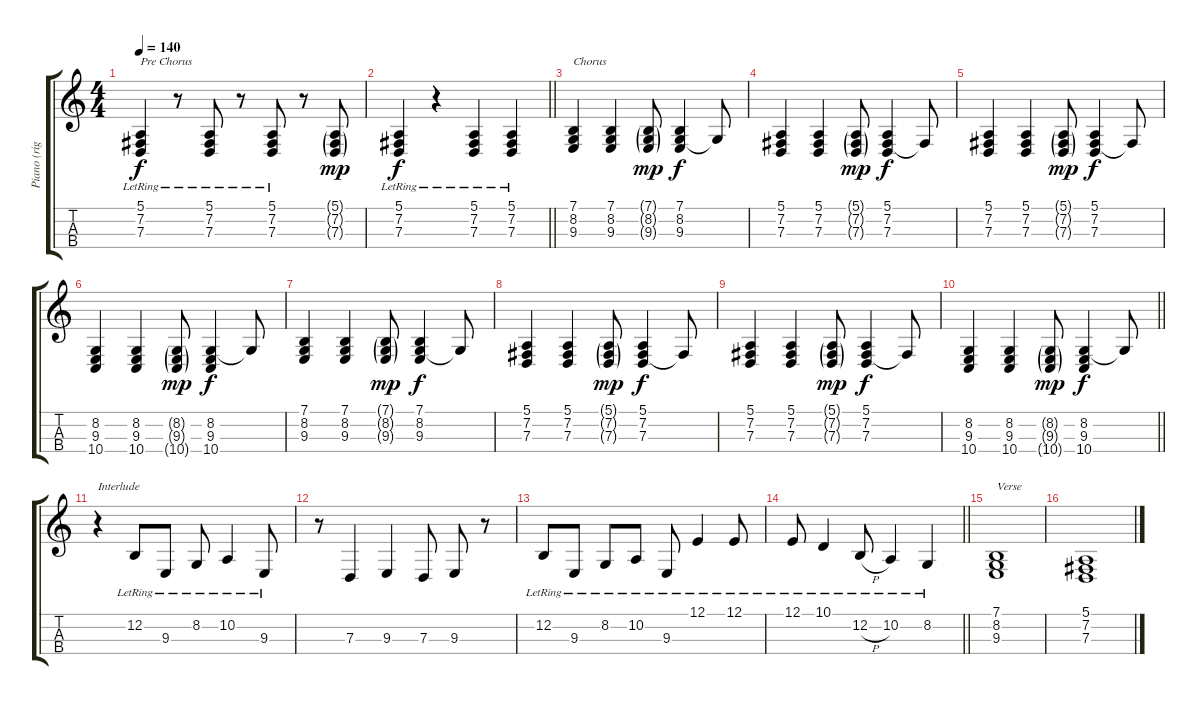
\track ("Piano (right)" "Piano (rig") {instrument acousticgrandpiano}
\staff {score tabs}
\tuning (E3 B2 G2 D2) {hide}
\ts (4 4)
\tempo 140
\clef g2
\ks c
(5.1{lr} 7.2{lr} 7.3{lr}).4{txt "Pre Chorus" dy f} r.8 (5.1{lr} 7.2{lr} 7.3{lr}).8 r.8 (5.1{lr} 7.2{lr} 7.3{lr}).8 r.8 (5.1{g} 7.2{g} 7.3{g}).8{dy mp} |
\barLineRight lightlight
(5.1{lr} 7.2{lr} 7.3{lr}).4{dy f} r.4 (5.1{lr} 7.2{lr} 7.3{lr}).4 (5.1{lr} 7.2{lr} 7.3{lr}).4 |
(7.1 8.2 9.3).4{txt "Chorus"} (7.1 8.2 9.3).4 (7.1{g} 8.2{g} 9.3{g}).8{dy mp} (7.1 8.2 9.3).4{dy f} 8.2{t}.8 |
(5.1 7.2 7.3).4 (5.1 7.2 7.3).4 (5.1{g} 7.2{g} 7.3{g}).8{dy mp} (5.1 7.2 7.3).4{dy f} 7.2{t}.8 |
(5.1 7.2 7.3).4 (5.1 7.2 7.3).4 (5.1{g} 7.2{g} 7.3{g}).8{dy mp} (5.1 7.2 7.3).4{dy f} 7.2{t}.8 |
(8.2 9.3 10.4).4 (8.2 9.3 10.4).4 (8.2{g} 9.3{g} 10.4{g}).8{dy mp} (8.2 9.3 10.4).4{dy f} 8.2{t}.8 |
(7.1 8.2 9.3).4 (7.1 8.2 9.3).4 (7.1{g} 8.2{g} 9.3{g}).8{dy mp} (7.1 8.2 9.3).4{dy f} 8.2{t}.8 |
(5.1 7.2 7.3).4 (5.1 7.2 7.3).4 (5.1{g} 7.2{g} 7.3{g}).8{dy mp} (5.1 7.2 7.3).4{dy f} 7.2{t}.8 |
(5.1 7.2 7.3).4 (5.1 7.2 7.3).4 (5.1{g} 7.2{g} 7.3{g}).8{dy mp} (5.1 7.2 7.3).4{dy f} 7.2{t}.8 |
\barLineRight lightlight
(8.2 9.3 10.4).4 (8.2 9.3 10.4).4 (8.2{g} 9.3{g} 10.4{g}).8{dy mp} (8.2 9.3 10.4).4{dy f} 8.2{t}.8 |
r.4{txt "Interlude"} 12.2{lr}.8 9.3{lr}.8 8.2{lr}.8 10.2{lr}.4 9.3{lr}.8 |
r.8 7.3.4 9.3.4 7.3.8 9.3.8 r.8 |
12.2{lr}.8 9.3{lr}.8 8.2{lr}.8 10.2{lr}.8 9.3{lr}.8 12.1{lr}.4 12.1{lr}.8 |
\barLineRight lightlight
12.1{lr}.8 10.1{lr}.4 12.2{h lr}.8 10.2{lr}.4 8.2{lr}.4 |
(7.1 8.2 9.3).1{txt "Verse"} |
(5.1 7.2 7.3).1
